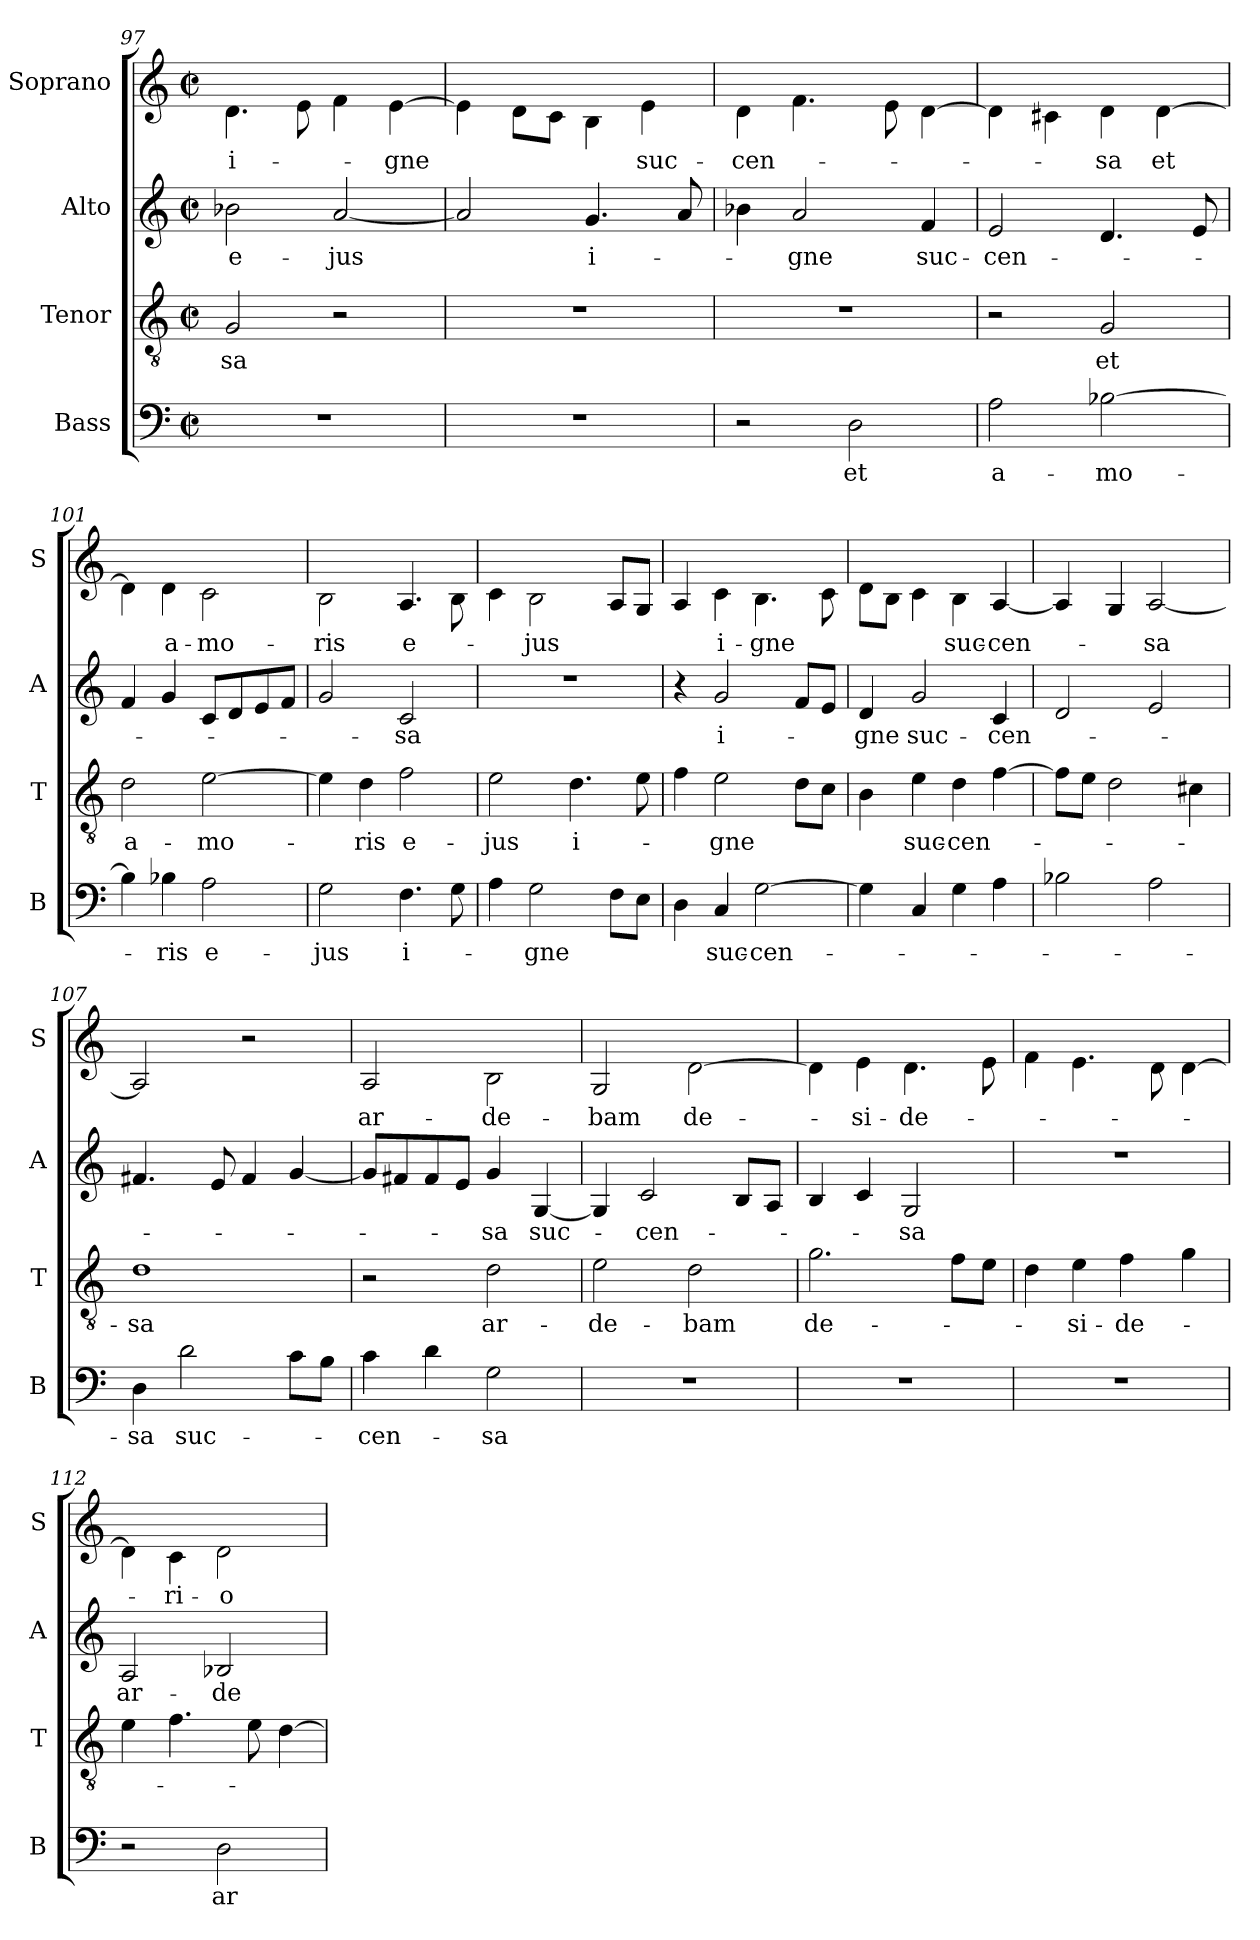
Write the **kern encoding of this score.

**kern	**text	**kern	**text	**kern	**text	**kern	**text
*part4	*part4	*part3	*part3	*part2	*part2	*part1	*part1
*staff4	*staff4	*staff3	*staff3	*staff2	*staff2	*staff1	*staff1
*I"Bass	*	*I"Tenor	*	*I"Alto	*	*I"Soprano	*
*I'B	*	*I'T	*	*I'A	*	*I'S	*
*clefF4	*	*clefGv2	*	*clefG2	*	*clefG2	*
*	*	*	*	*	*	*ITrd-7c-12	*
*k[]	*	*k[]	*	*k[]	*	*k[]	*
*C:	*	*C:	*	*C:	*	*C:	*
*M2/2	*	*M2/2	*	*M2/2	*	*M2/2	*
*met(c|)	*	*met(c|)	*	*met(c|)	*	*met(c|)	*
=97	=97	=97	=97	=97	=97	=97	=97
1r	.	2G/	-sa	2b-X\	e-	4.dd\	i-
.	.	.	.	.	.	8ee\	.
.	.	2r	.	[2a/	-jus	4ff\	.
.	.	.	.	.	.	[4ee\	-gne
=98	=98	=98	=98	=98	=98	=98	=98
1r	.	1r	.	2a/]	.	4ee\]	.
.	.	.	.	.	.	8dd\L	.
.	.	.	.	.	.	8cc\J	.
.	.	.	.	4.g/	i-	4b\	.
.	.	.	.	.	.	4ee\	suc-
.	.	.	.	8a/	.	.	.
=99	=99	=99	=99	=99	=99	=99	=99
2r	.	1r	.	4b-X\	.	4dd\	-cen-
.	.	.	.	2a/	-gne	4.ff\	.
2D\	et	.	.	.	.	.	.
.	.	.	.	.	.	8ee\	.
.	.	.	.	4f/	suc-	[4dd\	.
!!LO:LB:g=z
=100	=100	=100	=100	=100	=100	=100	=100
2A\	a-	2r	.	2e/	-cen-	4dd\]	.
.	.	.	.	.	.	4cc#X\	.
[2B-X\	-mo-	2G/	et	4.d/	.	4dd\	-sa
.	.	.	.	.	.	[4dd\	et
.	.	.	.	8e/	.	.	.
=101	=101	=101	=101	=101	=101	=101	=101
4B-\]	.	2d\	a-	4f/	.	4dd\]	.
4B-X\	-ris	.	.	4g/	.	4dd\	a-
2A\	e-	[2e\	-mo-	8c/L	.	2cc\	-mo-
.	.	.	.	8d/	.	.	.
.	.	.	.	8e/	.	.	.
.	.	.	.	8f/J	.	.	.
=102	=102	=102	=102	=102	=102	=102	=102
2G\	-jus	4e\]	.	2g/	.	2b\	-ris
.	.	4d\	-ris	.	.	.	.
4.F\	i-	2f\	e-	2c/	-sa	4.a/	e-
8G\	.	.	.	.	.	8b\	.
=103	=103	=103	=103	=103	=103	=103	=103
4A\	.	2e\	-jus	1r	.	4cc\	.
2G\	-gne	.	.	.	.	2b\	-jus
.	.	4.d\	i-	.	.	.	.
8F\L	.	.	.	.	.	8a/L	.
8E\J	.	8e\	.	.	.	8g/J	.
=104	=104	=104	=104	=104	=104	=104	=104
4D\	.	4f\	.	4r	.	4a/	.
4C/	suc-	2e\	-gne	2g/	i-	4cc\	i-
[2G\	-cen-	.	.	.	.	4.b\	-gne
.	.	8d\L	.	8f/L	.	.	.
.	.	8c\J	.	8e/J	.	8cc\	.
=105	=105	=105	=105	=105	=105	=105	=105
4G\]	.	4B\	.	4d/	-gne	8dd\L	.
.	.	.	.	.	.	8b\J	.
4C/	.	4e\	suc-	2g/	suc-	4cc\	.
4G\	.	4d\	-cen-	.	.	4b\	suc-
4A\	.	[4f\	.	4c/	-cen-	[4a/	-cen-
=106	=106	=106	=106	=106	=106	=106	=106
2B-X\	.	8f\L]	.	2d/	.	4a/]	.
.	.	8e\J	.	.	.	.	.
.	.	2d\	.	.	.	4g/	.
2A\	.	.	.	2e/	.	[2a/	-sa
.	.	4c#X\	.	.	.	.	.
!!LO:LB:g=z
=107	=107	=107	=107	=107	=107	=107	=107
4D\	-sa	1d	-sa	4.f#X/	.	2a/]	.
2d\	suc-	.	.	.	.	.	.
.	.	.	.	8e/	.	.	.
.	.	.	.	4f#/	.	2r	.
8c\L	.	.	.	[4g/	.	.	.
8B\J	.	.	.	.	.	.	.
=108	=108	=108	=108	=108	=108	=108	=108
4c\	-cen-	2r	.	8g/L]	.	2a/	ar-
.	.	.	.	8f#X/	.	.	.
4d\	.	.	.	8f#/	.	.	.
.	.	.	.	8e/J	.	.	.
2G\	-sa	2d\	ar-	4g/	-sa	2b\	-de-
.	.	.	.	[4G/	suc-	.	.
=109	=109	=109	=109	=109	=109	=109	=109
1r	.	2e\	-de-	4G/]	.	2g/	-bam
.	.	.	.	2c/	-cen-	.	.
.	.	2d\	-bam	.	.	[2dd\	de-
.	.	.	.	8B/L	.	.	.
.	.	.	.	8A/J	.	.	.
=110	=110	=110	=110	=110	=110	=110	=110
1r	.	2.g\	de-	4B/	.	4dd\]	.
.	.	.	.	4c/	.	4ee\	-si-
.	.	.	.	2G/	-sa	4.dd\	-de-
.	.	8f\L	.	.	.	.	.
.	.	8e\J	.	.	.	8ee\	.
=111	=111	=111	=111	=111	=111	=111	=111
1r	.	4d\	.	1r	.	4ff\	.
.	.	4e\	-si-	.	.	4.ee\	.
.	.	4f\	-de-	.	.	.	.
.	.	.	.	.	.	8dd\	.
.	.	4g\	.	.	.	[4dd\	.
=112	=112	=112	=112	=112	=112	=112	=112
2r	.	4e\	.	2A/	ar-	4dd\]	.
.	.	4.f\	.	.	.	4cc\	-ri-
2D\	ar-	.	.	2B-X/	-de-	2dd\	-o
.	.	8e\	.	.	.	.	.
.	.	[4d\	.	.	.	.	.
=	=	=	=	=	=	=	=
*-	*-	*-	*-	*-	*-	*-	*-
